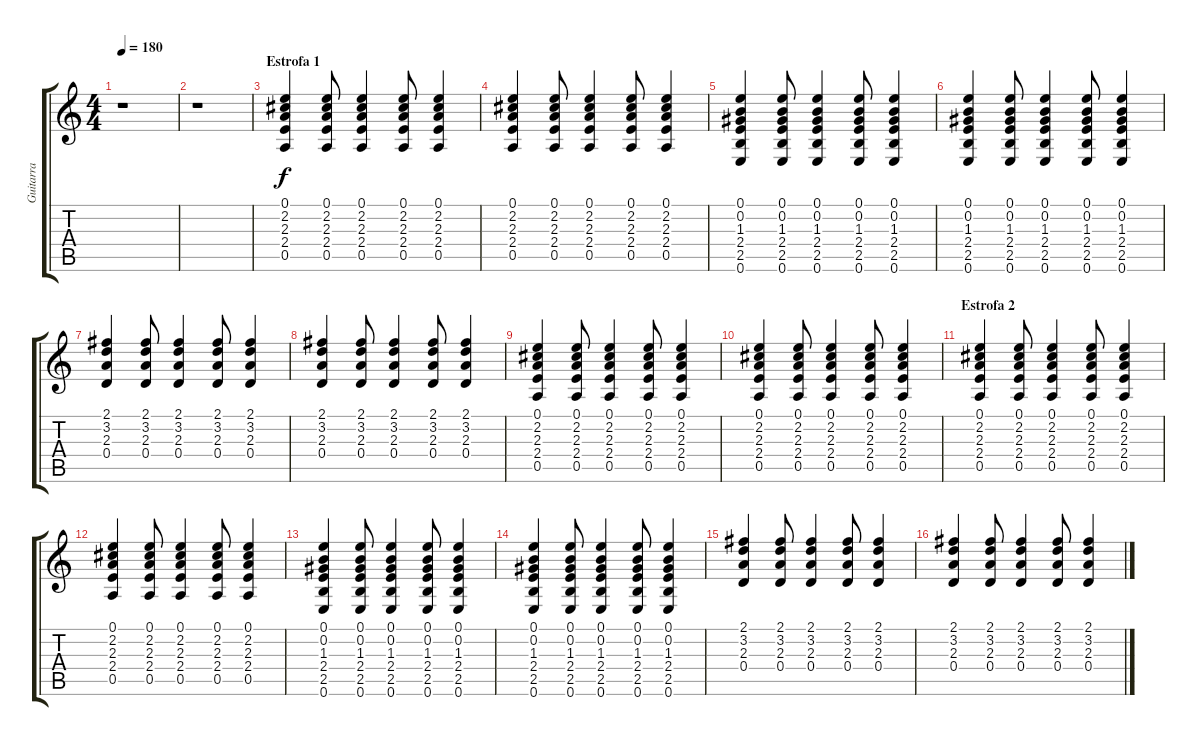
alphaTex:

\track ("Guitarra" "Guitarra") {instrument distortionguitar}
\staff {score tabs}
\tuning (E4 B3 G3 D3 A2 E2) {hide}
\ts (4 4)
\tempo 180
\tempo 140
\tempo 180
\clef g2
\ks c
r.1{dy f instrument acousticguitarnylon} |
r.1 |
\section ("" "Estrofa 1")
(0.1 2.2 2.3 2.4 0.5).4 (0.1 2.2 2.3 2.4 0.5).8 (0.1 2.2 2.3 2.4 0.5).4 (0.1 2.2 2.3 2.4 0.5).8 (0.1 2.2 2.3 2.4 0.5).4 |
(0.1 2.2 2.3 2.4 0.5).4 (0.1 2.2 2.3 2.4 0.5).8 (0.1 2.2 2.3 2.4 0.5).4 (0.1 2.2 2.3 2.4 0.5).8 (0.1 2.2 2.3 2.4 0.5).4 |
(0.1 0.2 1.3 2.4 2.5 0.6).4 (0.1 0.2 1.3 2.4 2.5 0.6).8 (0.1 0.2 1.3 2.4 2.5 0.6).4 (0.1 0.2 1.3 2.4 2.5 0.6).8 (0.1 0.2 1.3 2.4 2.5 0.6).4 |
(0.1 0.2 1.3 2.4 2.5 0.6).4 (0.1 0.2 1.3 2.4 2.5 0.6).8 (0.1 0.2 1.3 2.4 2.5 0.6).4 (0.1 0.2 1.3 2.4 2.5 0.6).8 (0.1 0.2 1.3 2.4 2.5 0.6).4 |
(2.1 3.2 2.3 0.4).4 (2.1 3.2 2.3 0.4).8 (2.1 3.2 2.3 0.4).4 (2.1 3.2 2.3 0.4).8 (2.1 3.2 2.3 0.4).4 |
(2.1 3.2 2.3 0.4).4 (2.1 3.2 2.3 0.4).8 (2.1 3.2 2.3 0.4).4 (2.1 3.2 2.3 0.4).8 (2.1 3.2 2.3 0.4).4 |
(0.1 2.2 2.3 2.4 0.5).4 (0.1 2.2 2.3 2.4 0.5).8 (0.1 2.2 2.3 2.4 0.5).4 (0.1 2.2 2.3 2.4 0.5).8 (0.1 2.2 2.3 2.4 0.5).4 |
(0.1 2.2 2.3 2.4 0.5).4 (0.1 2.2 2.3 2.4 0.5).8 (0.1 2.2 2.3 2.4 0.5).4 (0.1 2.2 2.3 2.4 0.5).8 (0.1 2.2 2.3 2.4 0.5).4 |
\section ("" "Estrofa 2")
(0.1 2.2 2.3 2.4 0.5).4 (0.1 2.2 2.3 2.4 0.5).8 (0.1 2.2 2.3 2.4 0.5).4 (0.1 2.2 2.3 2.4 0.5).8 (0.1 2.2 2.3 2.4 0.5).4 |
(0.1 2.2 2.3 2.4 0.5).4 (0.1 2.2 2.3 2.4 0.5).8 (0.1 2.2 2.3 2.4 0.5).4 (0.1 2.2 2.3 2.4 0.5).8 (0.1 2.2 2.3 2.4 0.5).4 |
(0.1 0.2 1.3 2.4 2.5 0.6).4 (0.1 0.2 1.3 2.4 2.5 0.6).8 (0.1 0.2 1.3 2.4 2.5 0.6).4 (0.1 0.2 1.3 2.4 2.5 0.6).8 (0.1 0.2 1.3 2.4 2.5 0.6).4 |
(0.1 0.2 1.3 2.4 2.5 0.6).4 (0.1 0.2 1.3 2.4 2.5 0.6).8 (0.1 0.2 1.3 2.4 2.5 0.6).4 (0.1 0.2 1.3 2.4 2.5 0.6).8 (0.1 0.2 1.3 2.4 2.5 0.6).4 |
(2.1 3.2 2.3 0.4).4 (2.1 3.2 2.3 0.4).8 (2.1 3.2 2.3 0.4).4 (2.1 3.2 2.3 0.4).8 (2.1 3.2 2.3 0.4).4 |
(2.1 3.2 2.3 0.4).4 (2.1 3.2 2.3 0.4).8 (2.1 3.2 2.3 0.4).4 (2.1 3.2 2.3 0.4).8 (2.1 3.2 2.3 0.4).4
